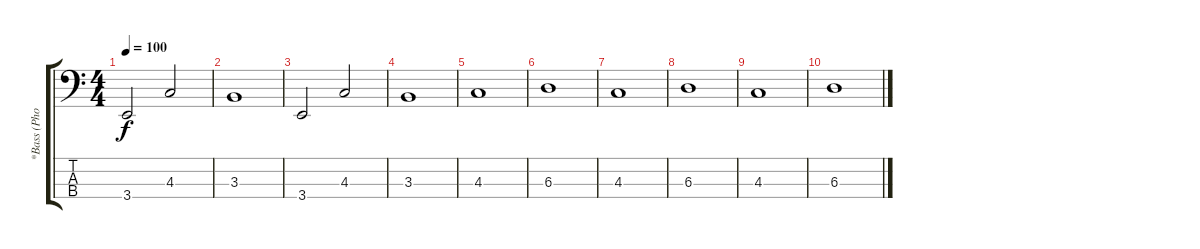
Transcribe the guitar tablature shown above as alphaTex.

\track ("*Bass (Phoenix)" "*Bass (Pho") {instrument fretlessbass}
\staff {score tabs}
\tuning (Gb2 Db2 Ab1 Db1) {hide}
\ts (4 4)
\tempo 100
\clef f4
\ks c
3.4.2{dy f} 4.3.2 |
3.3.1 |
3.4.2 4.3.2 |
3.3.1 |
4.3.1 |
6.3.1 |
4.3.1 |
6.3.1 |
4.3.1 |
6.3.1
